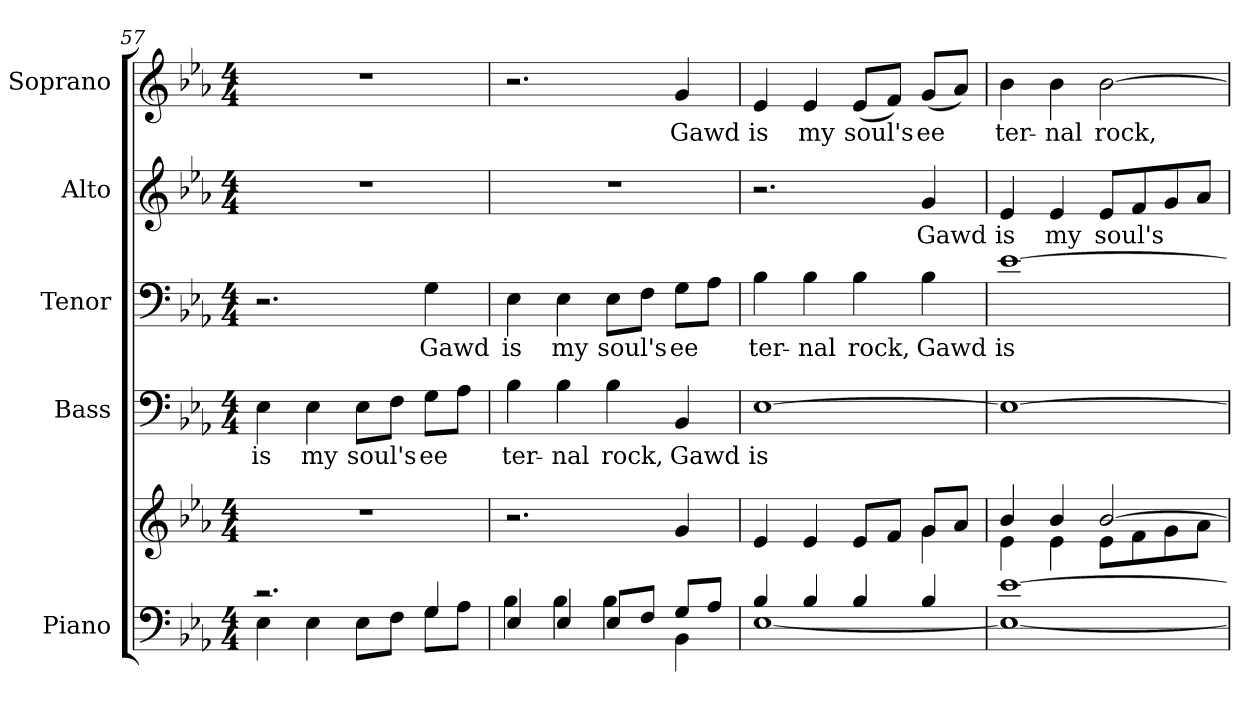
**kern	**kern	**kern	**text	**kern	**text	**kern	**text	**kern	**text
*part5	*part5	*part4	*part4	*part3	*part3	*part2	*part2	*part1	*part1
*staff6	*staff5	*staff4	*staff4	*staff3	*staff3	*staff2	*staff2	*staff1	*staff1
*I"Piano	*	*I"Bass	*	*I"Tenor	*	*I"Alto	*	*I"Soprano	*
*I'Pno.	*	*I'B.	*	*I'T.	*	*I'A.	*	*I'S.	*
*clefF4	*clefG2	*clefF4	*	*clefF4	*	*clefG2	*	*clefG2	*
*k[b-e-a-]	*k[b-e-a-]	*k[b-e-a-]	*	*k[b-e-a-]	*	*k[b-e-a-]	*	*k[b-e-a-]	*
*E-:	*E-:	*E-:	*	*E-:	*	*E-:	*	*E-:	*
*M4/4	*M4/4	*M4/4	*	*M4/4	*	*M4/4	*	*M4/4	*
=57	=57	=57	=57	=57	=57	=57	=57	=57	=57
*^	*	*	*	*	*	*	*	*	*
!	!	!	!	!LO:LY:b:color=#000000	!	!	!	!	!	!
2.r	4E-i\	1r	4E-i\	is	2.r	.	1r	.	1r	.
!	!	!	!	!LO:LY:b:color=#000000	!	!	!	!	!	!
.	4E-i\	.	4E-i\	my	.	.	.	.	.	.
!	!	!	!	!LO:LY:b:color=#000000	!	!	!	!	!	!
.	8E-i\L	.	8E-i\L	soul's	.	.	.	.	.	.
.	8Fi\J	.	8Fi\J	.	.	.	.	.	.	.
!	!	!	!	!LO:LY:b:color=#000000	!	!	!	!	!	!
!	!	!	!	!	!	!LO:LY:b:color=#000000	!	!	!	!
4Gi/	8Gi\L	.	8Gi\L	ee	4Gi\	Gawd	.	.	.	.
.	8A-i\J	.	8A-i\J	.	.	.	.	.	.	.
=58	=58	=58	=58	=58	=58	=58	=58	=58	=58	=58
!	!	!	!	!LO:LY:b:color=#000000	!	!	!	!	!	!
!	!	!	!	!	!	!LO:LY:b:color=#000000	!	!	!	!
4E-i/	4B-i\	2.r	4B-i\	ter-	4E-i\	is	1r	.	2.r	.
!	!	!	!	!LO:LY:b:color=#000000	!	!	!	!	!	!
!	!	!	!	!	!	!LO:LY:b:color=#000000	!	!	!	!
4E-i/	4B-i\	.	4B-i\	-nal	4E-i\	my	.	.	.	.
!	!	!	!	!LO:LY:b:color=#000000	!	!	!	!	!	!
!	!	!	!	!	!	!LO:LY:b:color=#000000	!	!	!	!
8E-i/L	4B-i\	.	4B-i\	rock,	8E-i\L	soul's	.	.	.	.
8Fi/J	.	.	.	.	8Fi\J	.	.	.	.	.
!	!	!	!	!LO:LY:b:color=#000000	!	!	!	!	!	!
!	!	!	!	!	!	!LO:LY:b:color=#000000	!	!	!	!
!	!	!	!	!	!	!	!	!	!	!LO:LY:b:color=#000000
8Gi/L	4BB-i\	4gi/	4BB-i/	Gawd	8Gi\L	ee	.	.	4gi/	Gawd
8A-i/J	.	.	.	.	8A-i\J	.	.	.	.	.
!!LO:PB:g=z
=59	=59	=59	=59	=59	=59	=59	=59	=59	=59	=59
*	*	*^	*	*	*	*	*	*	*	*
!	!	!	!	!	!LO:LY:b:color=#000000	!	!	!	!	!	!
!	!	!	!	!	!	!	!LO:LY:b:color=#000000	!	!	!	!
!	!	!	!	!	!	!	!	!	!	!	!LO:LY:b:color=#000000
4B-i/	[<1E-i	4e-i/	2.ryy	[>1E-i	is	4B-i\	ter-	2.r	.	4e-i/	is
!	!	!	!	!	!	!	!LO:LY:b:color=#000000	!	!	!	!
!	!	!	!	!	!	!	!	!	!	!	!LO:LY:b:color=#000000
4B-i/	.	4e-i/	.	.	.	4B-i\	-nal	.	.	4e-i/	my
!	!	!	!	!	!	!	!LO:LY:b:color=#000000	!	!	!	!
!	!	!	!	!	!	!	!	!	!	!	!LO:LY:b:color=#000000
4B-i/	.	8e-i/L	.	.	.	4B-i\	rock,	.	.	(8e-i/L	soul's
.	.	8fi/J	.	.	.	.	.	.	.	8fi/J)	.
!	!	!	!	!	!	!	!LO:LY:b:color=#000000	!	!	!	!
!	!	!	!	!	!	!	!	!	!LO:LY:b:color=#000000	!	!
!	!	!	!	!	!	!	!	!	!	!	!LO:LY:b:color=#000000
4B-i/	.	8gi/L	4gi\	.	.	4B-i\	Gawd	4gi/	Gawd	(8gi/L	ee
.	.	8a-i/J	.	.	.	.	.	.	.	8a-i/J)	.
=60	=60	=60	=60	=60	=60	=60	=60	=60	=60	=60	=60
!	!	!	!	!	!	!	!LO:LY:b:color=#000000	!	!	!	!
!	!	!	!	!	!	!	!	!	!LO:LY:b:color=#000000	!	!
!	!	!	!	!	!	!	!	!	!	!	!LO:LY:b:color=#000000
[>1e-i	1E-i_<	4b-i/	4e-i\	1E-i_>	.	[<1e-i	is	4e-i/	is	4b-i\	ter-
!	!	!	!	!	!	!	!	!	!LO:LY:b:color=#000000	!	!
!	!	!	!	!	!	!	!	!	!	!	!LO:LY:b:color=#000000
.	.	4b-i/	4e-i\	.	.	.	.	4e-i/	my	4b-i\	-nal
!	!	!	!	!	!	!	!	!	!LO:LY:b:color=#000000	!	!
!	!	!	!	!	!	!	!	!	!	!	!LO:LY:b:color=#000000
.	.	[>2b-i/	8e-i\L	.	.	.	.	8e-i/L	soul's	[>2b-i\	rock,
.	.	.	8fi\	.	.	.	.	8fi/	.	.	.
.	.	.	8gi\	.	.	.	.	8gi/	.	.	.
.	.	.	8a-i\J	.	.	.	.	8a-i/J	.	.	.
*v	*v	*	*	*	*	*	*	*	*	*	*
*	*v	*v	*	*	*	*	*	*	*	*
=	=	=	=	=	=	=	=	=	=
*-	*-	*-	*-	*-	*-	*-	*-	*-	*-
